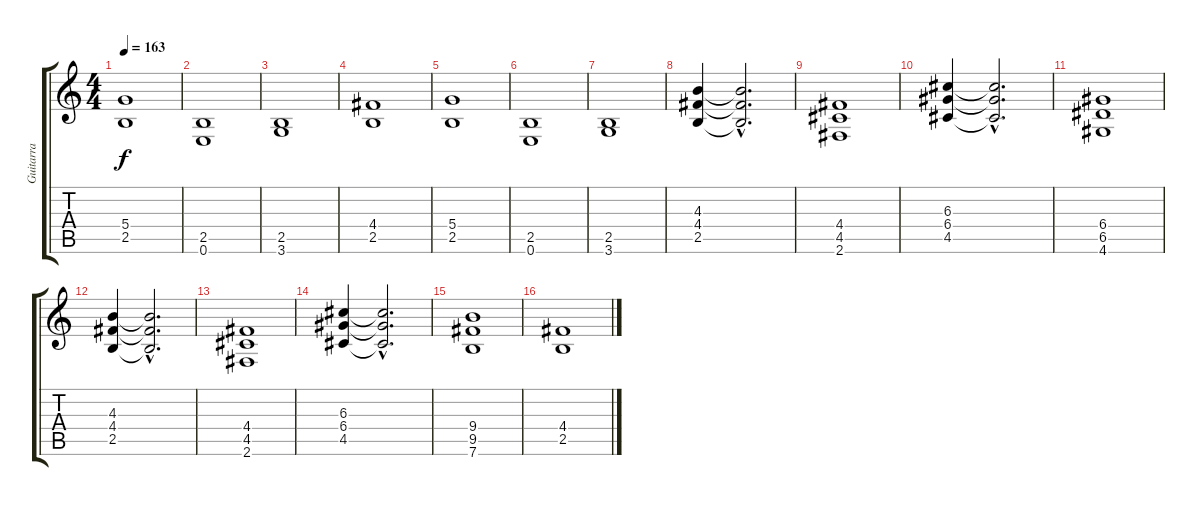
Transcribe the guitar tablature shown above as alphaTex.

\track ("Guitarra" "Guitarra") {instrument distortionguitar}
\staff {score tabs}
\tuning (E4 B3 G3 D3 A2 E2) {hide}
\ts (4 4)
\tempo 163
\clef g2
\ks c
(5.4 2.5).1{dy f} |
(2.5 0.6).1 |
(2.5 3.6).1 |
(4.4 2.5).1 |
(5.4 2.5).1 |
(2.5 0.6).1 |
(2.5 3.6).1 |
(4.3 4.4 2.5).4 (4.3{hac t} 4.4{hac t} 2.5{hac t}).2{d} |
(4.4 4.5 2.6).1 |
(6.3 6.4 4.5).4 (6.3{hac t} 6.4{hac t} 4.5{hac t}).2{d} |
(6.4 6.5 4.6).1 |
(4.3 4.4 2.5).4 (4.3{hac t} 4.4{hac t} 2.5{hac t}).2{d} |
(4.4 4.5 2.6).1 |
(6.3 6.4 4.5).4 (6.3{hac t} 6.4{hac t} 4.5{hac t}).2{d} |
(9.4 9.5 7.6).1 |
(4.4 2.5).1
